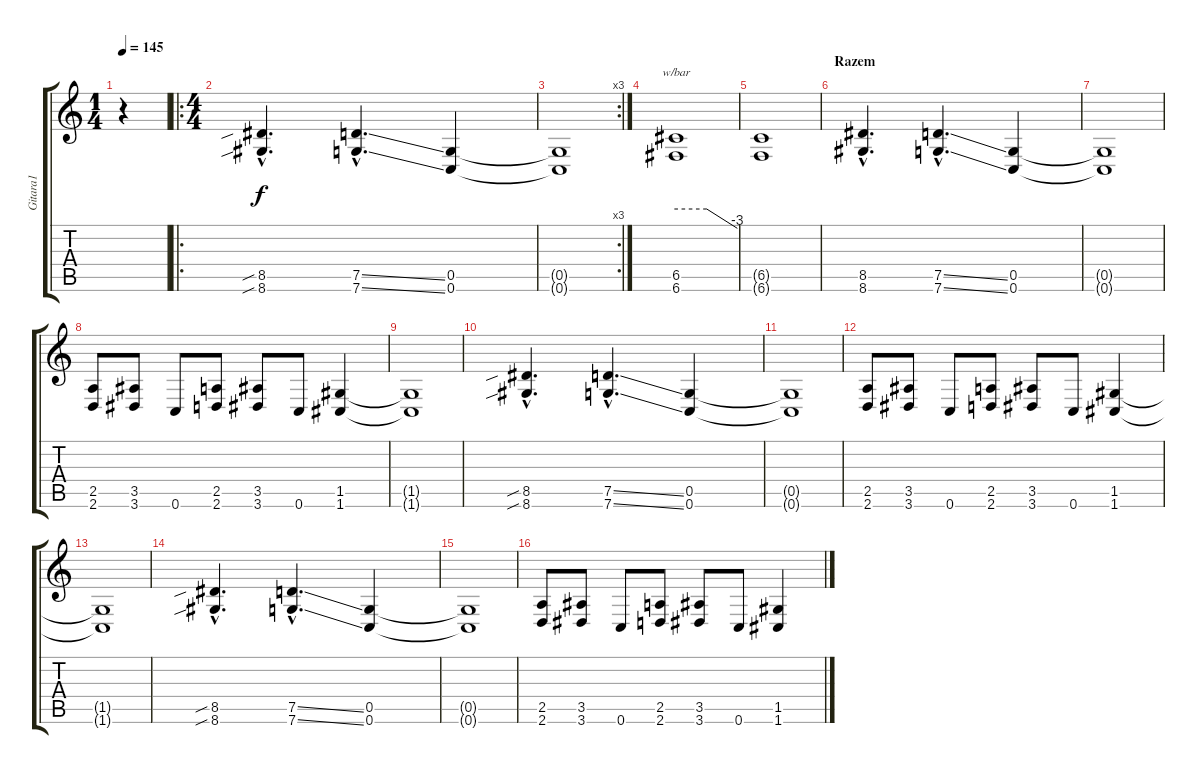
\track ("Gitara1" "Gitara1") {instrument distortionguitar}
\staff {score tabs}
\tuning (D4 A3 F3 C3 G2 C2) {hide}
\ts (1 4)
\tempo 145
\clef g2
\ks c
r.4{dy f volume 12 balance 14 instrument electricguitarjazz} |
\ro
\ts (4 4)
(8.5{sib hac} 8.6{sib hac}).4{d volume 12 instrument electricguitarjazz} (7.5{ss hac} 7.6{ss hac}).4{d} (0.5 0.6).4 |
\rc 3
(0.5{t} 0.6{t}).1{volume 12 instrument electricguitarjazz} |
(6.5 6.6).1{tbe (custom default 0 0 30 0 60 -12)} |
(6.5{t} 6.6{t}).1{volume 16} |
\section ("" "Razem")
(8.5{hac} 8.6{hac}).4{d volume 16 instrument distortionguitar} (7.5{ss hac} 7.6{ss hac}).4{d balance 8} (0.5 0.6).4{balance 14} |
(0.5{t} 0.6{t}).1 |
(2.5 2.6).8 (3.5 3.6).8 0.6.8 (2.5 2.6).8 (3.5 3.6).8 0.6.8 (1.5 1.6).4 |
(1.5{t} 1.6{t}).1 |
(8.5{sib hac} 8.6{sib hac}).4{d volume 16 instrument distortionguitar} (7.5{ss hac} 7.6{ss hac}).4{d balance 8} (0.5 0.6).4{balance 14} |
(0.5{t} 0.6{t}).1 |
(2.5 2.6).8 (3.5 3.6).8 0.6.8 (2.5 2.6).8 (3.5 3.6).8 0.6.8 (1.5 1.6).4 |
(1.5{t} 1.6{t}).1 |
(8.5{sib hac} 8.6{sib hac}).4{d volume 16 instrument distortionguitar} (7.5{ss hac} 7.6{ss hac}).4{d balance 8} (0.5 0.6).4{balance 14} |
(0.5{t} 0.6{t}).1 |
(2.5 2.6).8 (3.5 3.6).8 0.6.8 (2.5 2.6).8 (3.5 3.6).8 0.6.8 (1.5 1.6).4
